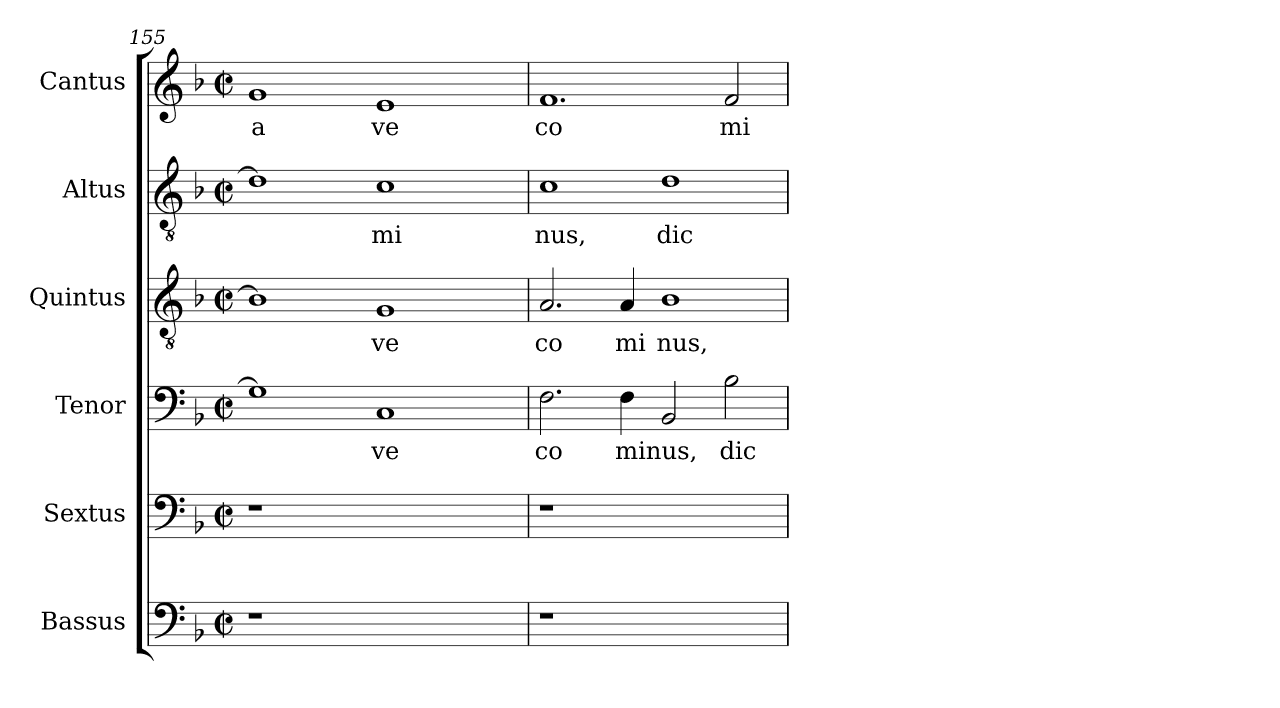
**kern	**kern	**kern	**text	**kern	**text	**kern	**text	**kern	**text
*part6	*part5	*part4	*part4	*part3	*part3	*part2	*part2	*part1	*part1
*staff6	*staff5	*staff4	*staff4	*staff3	*staff3	*staff2	*staff2	*staff1	*staff1
*I"Bassus	*I"Sextus	*I"Tenor	*	*I"Quintus	*	*I"Altus	*	*I"Cantus	*
!!LO:LB:g=z
*clefF4	*clefF4	*clefF4	*	*clefGv2	*	*clefGv2	*	*clefG2	*
*k[b-]	*k[b-]	*k[b-]	*	*k[b-]	*	*k[b-]	*	*k[b-]	*
*F:	*F:	*F:	*	*F:	*	*F:	*	*F:	*
*M2/2	*M2/2	*M2/2	*	*M2/2	*	*M2/2	*	*M2/2	*
*met(c|)	*met(c|)	*met(c|)	*	*met(c|)	*	*met(c|)	*	*met(c|)	*
=155	=155	=155	=155	=155	=155	=155	=155	=155	=155
!	!	!	!	!	!	!	!	!	!LO:LY:b:cj
*	*	*^	*	*^	*	*^	*	*	*
1r	1r	1G]	4ryy	.	1B-]	4ryy	.	1d]	8...ryy	.	1g	a
.	.	.	.	.	.	.	.	.	1ryy	.	.	.
.	.	.	1..ryy	.	.	1..ryy	.	.	.	.	.	.
!	!	!	!	!LO:LY:b:cj	!	!	!LO:LY:b:cj	!	!	!LO:LY:b:cj	!	!LO:LY:b:cj
1ryy	1ryy	1C	.	ve	1G	.	ve	1c	.	mi	1e	ve
.	.	.	.	.	.	.	.	.	2ryy	.	.	.
.	.	.	.	.	.	.	.	.	4ryy	.	.	.
.	.	.	.	.	.	.	.	.	64ryy	.	.	.
=156	=156	=156	=156	=156	=156	=156	=156	=156	=156	=156	=156	=156
!	!	!	!	!LO:LY:b:cj	!	!	!LO:LY:b:cj	!	!	!LO:LY:b:cj	!	!LO:LY:b:cj
*	*	*v	*v	*	*	*	*	*v	*v	*	*	*
*	*	*	*	*v	*v	*	*	*	*	*
1r	1r	2.F\	co	2.A/	co	1c	nus,	1.f	co
!	!	!	!LO:LY:b	!	!LO:LY:b:cj	!	!	!	!
.	.	4F\	minus,	4A/	mi	.	.	.	.
!	!	!	!	!	!LO:LY:b:cj	!	!LO:LY:b:cj	!	!
1ryy	1ryy	2BB-/	.	1B-	nus,	1d	dic	.	.
!	!	!	!LO:LY:b:cj	!	!	!	!	!	!LO:LY:b:cj
.	.	2B-\	dic	.	.	.	.	2f/	mi
=	=	=	=	=	=	=	=	=	=
*-	*-	*-	*-	*-	*-	*-	*-	*-	*-
